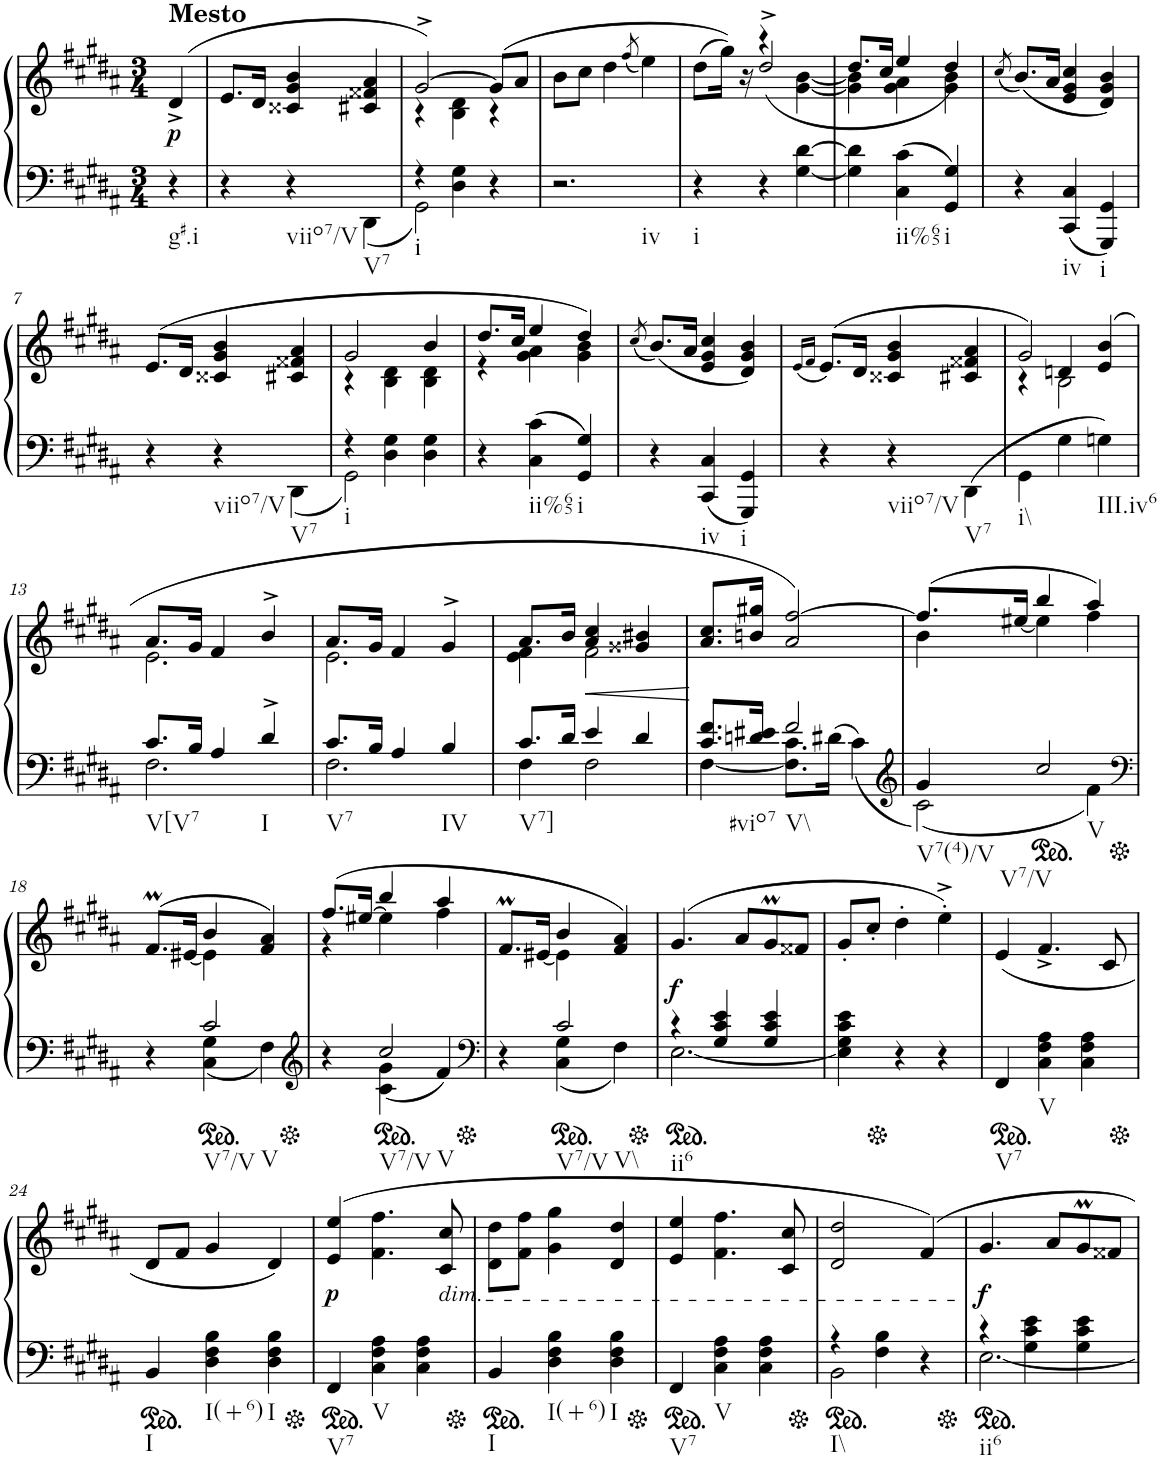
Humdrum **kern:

**kern	**kern	**dynam
*part2	*part1	*part1
*staff2	*staff1	*staff1
*I"Piano	*I"Piano	*
*I'Pno	*I'Pno	*
*clefF4	*clefG2	*
*k[f#c#g#d#a#]	*k[f#c#g#d#a#]	*
*g#:	*g#:	*
*M3/4	*M3/4	*
=	=	=
!	!LO:TX:a:B:t=Mesto	!
!LO:TX:b:t=g#.i	!	!
!	!	!LO:DY:b
4r	(4d#^/	p
=1	=1	=1
4r	8.e/L	.
.	16d#/Jk	.
!LO:TX:b:t=viio7/V	!	!
4r	4c##X/ 4g#/ 4b/	.
!LO:TX:b:t=V7	!	!
(<4DD#\	4c#X/ 4f##X/ 4a#/	.
=2	=2	=2
*^	*^	*
!LO:TX:b:t=i	!	!	!	!
4r	2GG#\)	[2g#^/)	4r	.
4D#\ 4G#\	.	.	4B\ 4d#\	.
4r	4ryy	(8g#/L]	4r	.
.	.	8a#/J	.	.
*v	*v	*	*	*
*	*v	*v	*
=3	=3	=3
!LO:TX:b:t=iv	!	!
2.r	8b\L	.
.	8cc#\J	.
.	4dd#\	.
.	(8qff#/	.
.	4ee\)	.
=4	=4	=4
*	*^	*
!LO:TX:b:t=i	!	!	!
4r	(>8dd#\L	4ryy	.
.	16gg#\Jk))	.	.
.	16r	.	.
4r	4r	(2dd#^/	.
[4G#\ [4d#\	[4g#\ [4b\	.	.
=5	=5	=5	=5
4G#\] 4d#\]	8.dd#/L	4g#\] 4b\]	.
.	16cc#/Jk	.	.
!LO:TX:b:t=ii%65	!	!	!
(4C#\ 4c#\	4ee/	4g#\ 4a#\	.
!LO:TX:b:t=i	!	!	!
4GG#/ 4G#/)	4dd#/)	4g#\ 4b\	.
*	*v	*v	*
=6	=6	=6
.	(8qcc#/	.
4r	(8.b/L)	.
.	16a#/Jk	.
!LO:TX:b:t=iv	!	!
(4CC#/ 4C#/	4e/ 4g#/ 4cc#/	.
!LO:TX:b:t=i	!	!
4GGG#/ 4GG#/)	4d#/ 4g#/ 4b/)	.
!!LO:LB:g=z
=7	=7	=7
4r	(8.e/L	.
.	16d#/Jk	.
!LO:TX:b:t=viio7/V	!	!
4r	4c##X/ 4g#/ 4b/	.
!LO:TX:b:t=V7	!	!
(<4DD#\	4c#X/ 4f##X/ 4a#/	.
=8	=8	=8
*^	*^	*
!LO:TX:b:t=i	!	!	!	!
4r	2GG#\)	2g#/	4r	.
4D#\ 4G#\	.	.	4B\ 4d#\	.
4D#\ 4G#\	4ryy	4b/	4B\ 4d#\	.
*v	*v	*	*	*
=9	=9	=9	=9
4r	8.dd#/L	4r	.
.	16cc#/Jk	.	.
!LO:TX:b:t=ii%65	!	!	!
(4C#\ 4c#\	4ee/	4g#\ 4a#\	.
!LO:TX:b:t=i	!	!	!
4GG#/ 4G#/)	4dd#/)	4g#\ 4b\	.
*	*v	*v	*
=10	=10	=10
.	(8qcc#/	.
4r	(8.b/L)	.
.	16a#/Jk	.
!LO:TX:b:t=iv	!	!
(4CC#/ 4C#/	4e/ 4g#/ 4cc#/	.
!LO:TX:b:t=i	!	!
4GGG#/ 4GG#/)	4d#/ 4g#/ 4b/)	.
=11	=11	=11
.	(16qe/LL	.
.	16qf#/JJ	.
4r	(>8.e/L)	.
.	16d#/Jk	.
!LO:TX:b:t=viio7/V	!	!
4r	4c##X/ 4g#/ 4b/	.
!LO:TX:b:t=V7	!	!
(4DD#\	4c#X/ 4f##X/ 4a#/	.
=12	=12	=12
*	*^	*
*	*	*^	*
!LO:TX:b:t=i\\	!	!	!	!
4GG#\	2g#/)	4r	4ryy	.
4G#\	.	2B\	4dn/	.
!LO:TX:b:t=III.iv6	!	!	!	!
4Gn\)	(4e/ 4b/	.	4ryy	.
!!LO:LB:g=z
=13	=13	=13	=13	=13
*^	*	*	*	*
!LO:TX:b:t=V[V7	!	!	!	!	!
*	*	*	*v	*v	*
8.c#/L	2.F#\	8.a#/L	2.e\	.
16B/Jk	.	16g#/Jk	.	.
4A#/	.	4f#/	.	.
!LO:TX:b:t=I	!	!	!	!
4d#^/	.	4b^/	.	.
=14	=14	=14	=14	=14
!LO:TX:b:t=V7	!	!	!	!
8.c#/L	2.F#\	8.a#/L	2.e\	.
16B/Jk	.	16g#/Jk	.	.
4A#/	.	4f#/	.	.
!LO:TX:b:t=IV	!	!	!	!
4B/	.	4g#^/	.	.
=15	=15	=15	=15	=15
!LO:TX:b:t=V7]	!	!	!	!
8.c#/L	4F#\	8.a#/L	4e\ 4f#\	.
16d#/Jk	.	16b/Jk	.	.
!	!	!	!	!LO:HP:b
4e/	2F#\	4a#/ 4cc#/	2f#\	<
4d#/	.	4g##X/ 4b#X/	.	.
*	*	*v	*v	*
=16	=16	=16	=16
!LO:TX:b:t=#vio7	!	!	!
8.c#/ 8.f#/L	[4F#\	8.a#/ 8.cc#/L	.
16dn/ 16e#X/Jk	.	16bn/ 16gg#X/Jk	.
!LO:TX:b:t=V\\	!	!	!
2f#/	8.F#\] 8.c#\L	2a#/ [>2ff#/)	.
.	(>16d#X\Jk	.	.
.	(4c#\)	.	.
*v	*v	*	*
.	.	[
=17	=17	=17
*clefG2	*	*
*^	*^	*
!LO:TX:b:t=V7(4)/V	!	!	!	!
!LO:TX:b:t=V7/V	!	!	!	!
4g#/	(2c#\)	(8.ff#/L]	4b\	.
.	.	[<16ee#X/Jk	.	.
*ped	*	*	*	*
!LO:TX:b:t=V	!	!	!	!
2cc#/	.	4bb/	4ee#\]	.
.	4f#\)	4aa#/)	4ff#\	.
!!LO:LB:g=z	!!
=18	=18	=18	=18	=18
*clefF4	*	*	*	*
*Xped	*	*	*	*
4r	4ryy	(8.f#M/L	4ryy	.
.	.	[<16e#X/Jk	.	.
*ped	*	*	*	*
!LO:TX:b:t=V7/V	!	!	!	!
!LO:TX:b:t=V	!	!	!	!
2c#/	(4C#\ 4G#\	4b/	4e#\]	.
.	4F#\)	4f#/ 4a#/)	4ryy	.
=19	=19	=19	=19	=19
*clefG2	*	*	*	*
*Xped	*	*	*	*
4r	4ryy	(8.ff#/L	4r	.
.	.	[16ee#X/Jk	.	.
*ped	*	*	*	*
!LO:TX:b:t=V7/V	!	!	!	!
!LO:TX:b:t=V	!	!	!	!
2cc#/	(<4c#\ 4g#\	4bb/	4ee#\]	.
.	4f#/)	4aa#/	4ff#\	.
=20	=20	=20	=20	=20
*clefF4	*	*	*	*
*Xped	*	*	*	*
4r	4ryy	8.f#M/L	4ryy	.
.	.	[<16e#X/Jk	.	.
*ped	*	*	*	*
!LO:TX:b:t=V7/V	!	!	!	!
!LO:TX:b:t=V\\	!	!	!	!
2c#/	(4C#\ 4G#\	4b/	4e#\]	.
.	4F#\)	4f#/ 4a#/)	4ryy	.
*	*	*v	*v	*
=21	=21	=21	=21
*Xped	*	*	*
*ped	*	*	*
*	*	*^	*
!LO:TX:b:t=ii6	!	!	!	!
!	!	!	!	!LO:DY:b
*	*	*v	*v	*
4r	[2.E\	(4.g#/	f
4G#/ 4c#/ 4e/	.	.	.
.	.	8a#/L	.
4G#/ 4c#/ 4e/	.	8g#M/	.
.	.	8f##X/J	.
*v	*v	*	*
=22	=22	=22
4E\] 4G#\ 4c#\ 4e\	8g#'/L	.
.	8cc#'/J	.
*Xped	*	*
4r	4dd#'\	.
4r	4ee'^\)	.
=23	=23	=23
*ped	*	*
!LO:TX:b:t=V7	!	!
4FF#/	(<4e/	.
!LO:TX:b:t=V	!	!
4C#\ 4F#\ 4A#\	4.f#^/	.
4C#\ 4F#\ 4A#\	.	.
.	8c#/	.
!!LO:LB:g=z
=24	=24	=24
*Xped	*	*
*ped	*	*
!LO:TX:b:t=I	!	!
4BB/	8d#/L	.
.	8f#/J	.
!LO:TX:b:t=I(+6)	!	!
4D#\ 4F#\ 4B\	4g#/	.
!LO:TX:b:t=I	!	!
4D#\ 4F#\ 4B\	4d#/)	.
=25	=25	=25
*Xped	*	*
*ped	*	*
!LO:TX:b:t=V7	!	!
!	!	!LO:DY:b
4FF#/	(4e/ 4ee/	p
!LO:TX:b:t=V	!	!
4C#\ 4F#\ 4A#\	4.f#\ 4.ff#\	.
4C#\ 4F#\ 4A#\	.	.
!	!LO:TX:b:i:t=dim.	!
.	8c#/ 8cc#/	.
=26	=26	=26
*Xped	*	*
*ped	*	*
!LO:TX:b:t=I	!	!
4BB/	8d#\ 8dd#\L	.
.	8f#\ 8ff#\J	.
!LO:TX:b:t=I(+6)	!	!
4D#\ 4F#\ 4B\	4g#\ 4gg#\	.
!LO:TX:b:t=I	!	!
4D#\ 4F#\ 4B\	4d#/ 4dd#/	.
=27	=27	=27
*Xped	*	*
*ped	*	*
!LO:TX:b:t=V7	!	!
4FF#/	4e/ 4ee/	.
!LO:TX:b:t=V	!	!
4C#\ 4F#\ 4A#\	4.f#\ 4.ff#\	.
4C#\ 4F#\ 4A#\	.	.
.	8c#/ 8cc#/	.
=28	=28	=28
*Xped	*	*
*ped	*	*
*^	*	*
!LO:TX:b:t=I\\	!	!	!
4r	2BB\	2d#/ 2dd#/	.
4F#\ 4B\	.	.	.
4r	4ryy	4f#/)	.
=29	=29	=29	=29
*Xped	*	*	*
!LO:TX:b:t=ii6	!	!	!
!	!	!	!LO:DY:b
4r	[2.E\	4.g#/	f
4G#\ 4c#\ 4e\	.	.	.
.	.	8a#/L	.
4G#\ 4c#\ 4e\	.	8g#M/	.
.	.	8f##X/J	.
*v	*v	*	*
=	=	=
*-	*-	*-
